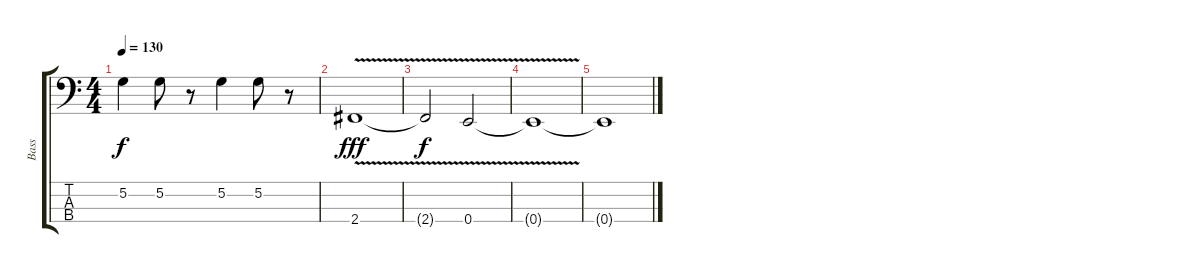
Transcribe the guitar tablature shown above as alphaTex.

\track ("Bass" "Bass") {instrument electricbasspick}
\staff {score tabs}
\tuning (G2 D2 A1 E1) {hide}
\ts (4 4)
\tempo 130
\clef f4
\ks c
5.2.4{dy f} 5.2.8 r.8 5.2.4 5.2.8 r.8 |
2.4{v}.1{dy fff} |
2.4{t}.2{dy f} 0.4{v}.2 |
0.4{t}.1 |
0.4{t}.1
